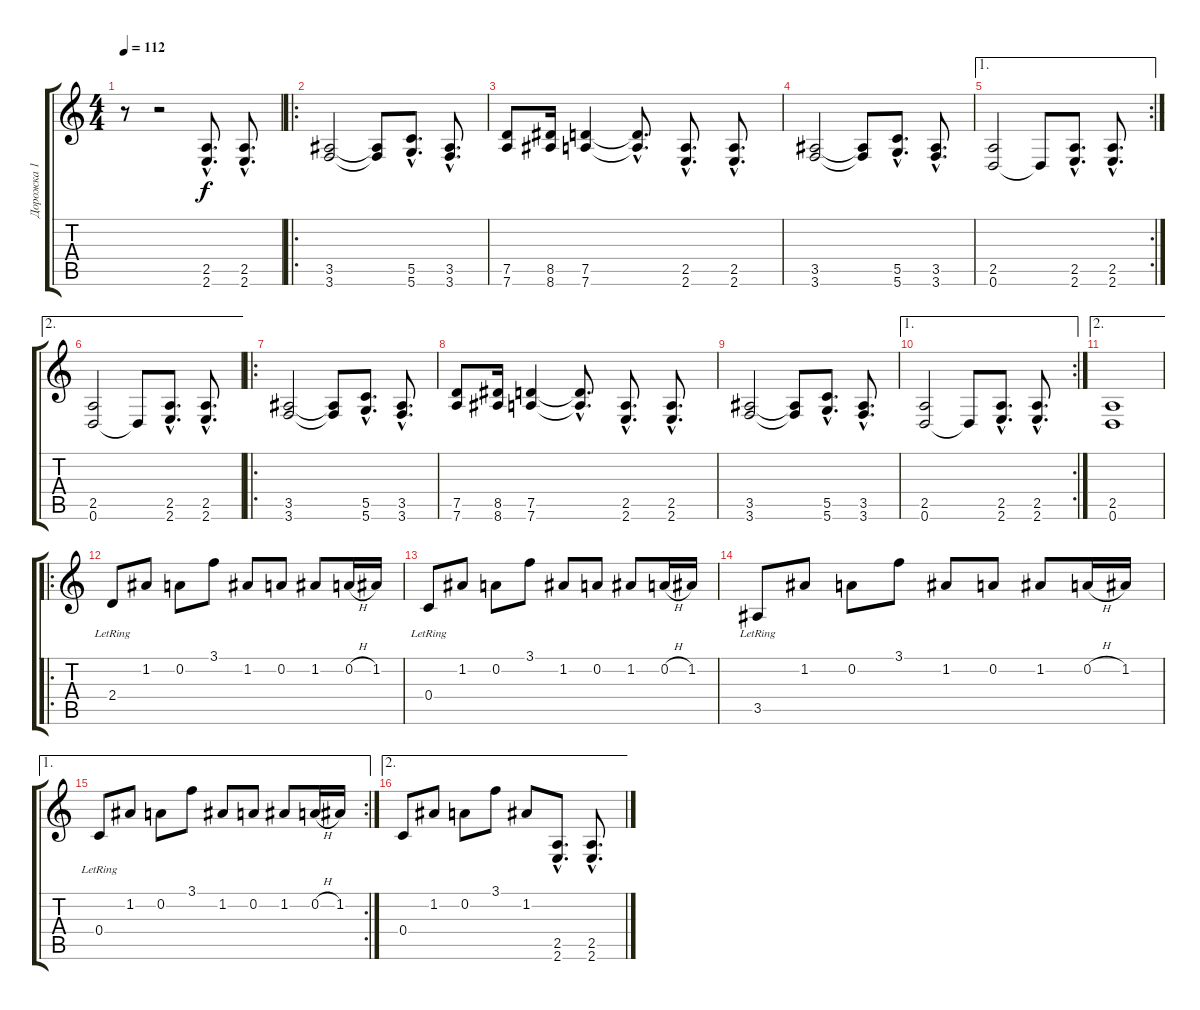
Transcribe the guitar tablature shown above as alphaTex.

\track ("Дорожка 1" "Дорожка 1") {instrument overdrivenguitar}
\staff {score tabs}
\tuning (D4 A3 F3 C3 G2 D2) {hide}
\ts (4 4)
\tempo 112
\clef g2
\ks c
r.8{dy f instrument overdrivenguitar} r.2 (2.5{hac} 2.6{hac}).8{d} (2.5{hac} 2.6{hac}).8{d} |
\ro
(3.5 3.6).2 (3.5{t} 3.6{t}).8 (5.5{hac} 5.6{hac}).8{d} (3.5{hac} 3.6{hac}).8{d} |
(7.5 7.6).8 (8.5 8.6).16 (7.5 7.6).4 (7.5{hac t} 7.6{hac t}).8{d} (2.5{hac} 2.6{hac}).8{d} (2.5{hac} 2.6{hac}).8{d} |
(3.5 3.6).2 (3.5{t} 3.6{t}).8 (5.5{hac} 5.6{hac}).8{d} (3.5{hac} 3.6{hac}).8{d} |
\ae 1
\rc 2
(2.5 0.6).2 0.6{t}.8 (2.5{hac} 2.6{hac}).8{d} (2.5{hac} 2.6{hac}).8{d} |
\ae 2
(2.5 0.6).2 0.6{t}.8 (2.5{hac} 2.6{hac}).8{d instrument distortionguitar} (2.5{hac} 2.6{hac}).8{d} |
\ro
(3.5 3.6).2 (3.5{t} 3.6{t}).8 (5.5{hac} 5.6{hac}).8{d} (3.5{hac} 3.6{hac}).8{d} |
(7.5 7.6).8 (8.5 8.6).16 (7.5 7.6).4 (7.5{hac t} 7.6{hac t}).8{d} (2.5{hac} 2.6{hac}).8{d} (2.5{hac} 2.6{hac}).8{d} |
(3.5 3.6).2 (3.5{t} 3.6{t}).8 (5.5{hac} 5.6{hac}).8{d} (3.5{hac} 3.6{hac}).8{d} |
\ae 1
\rc 2
(2.5 0.6).2 0.6{t}.8 (2.5{hac} 2.6{hac}).8{d} (2.5{hac} 2.6{hac}).8{d} |
\ae 2
(2.5 0.6).1 |
\ro
2.4{lr}.8{instrument electricguitarjazz} 1.2.8 0.2.8 3.1.8 1.2.8 0.2.8 1.2.8 0.2{h}.16 1.2.16 |
0.4{lr}.8 1.2.8 0.2.8 3.1.8 1.2.8 0.2.8 1.2.8 0.2{h}.16 1.2.16 |
3.5{lr}.8 1.2.8 0.2.8 3.1.8 1.2.8 0.2.8 1.2.8 0.2{h}.16 1.2.16 |
\ae 1
\rc 2
0.4{lr}.8 1.2.8 0.2.8 3.1.8 1.2.8 0.2.8 1.2.8 0.2{h}.16 1.2.16 |
\ae 2
0.4.8 1.2.8 0.2.8 3.1.8 1.2.8 (2.5{hac} 2.6{hac}).8{d instrument distortionguitar} (2.5{hac} 2.6{hac}).8{d}
